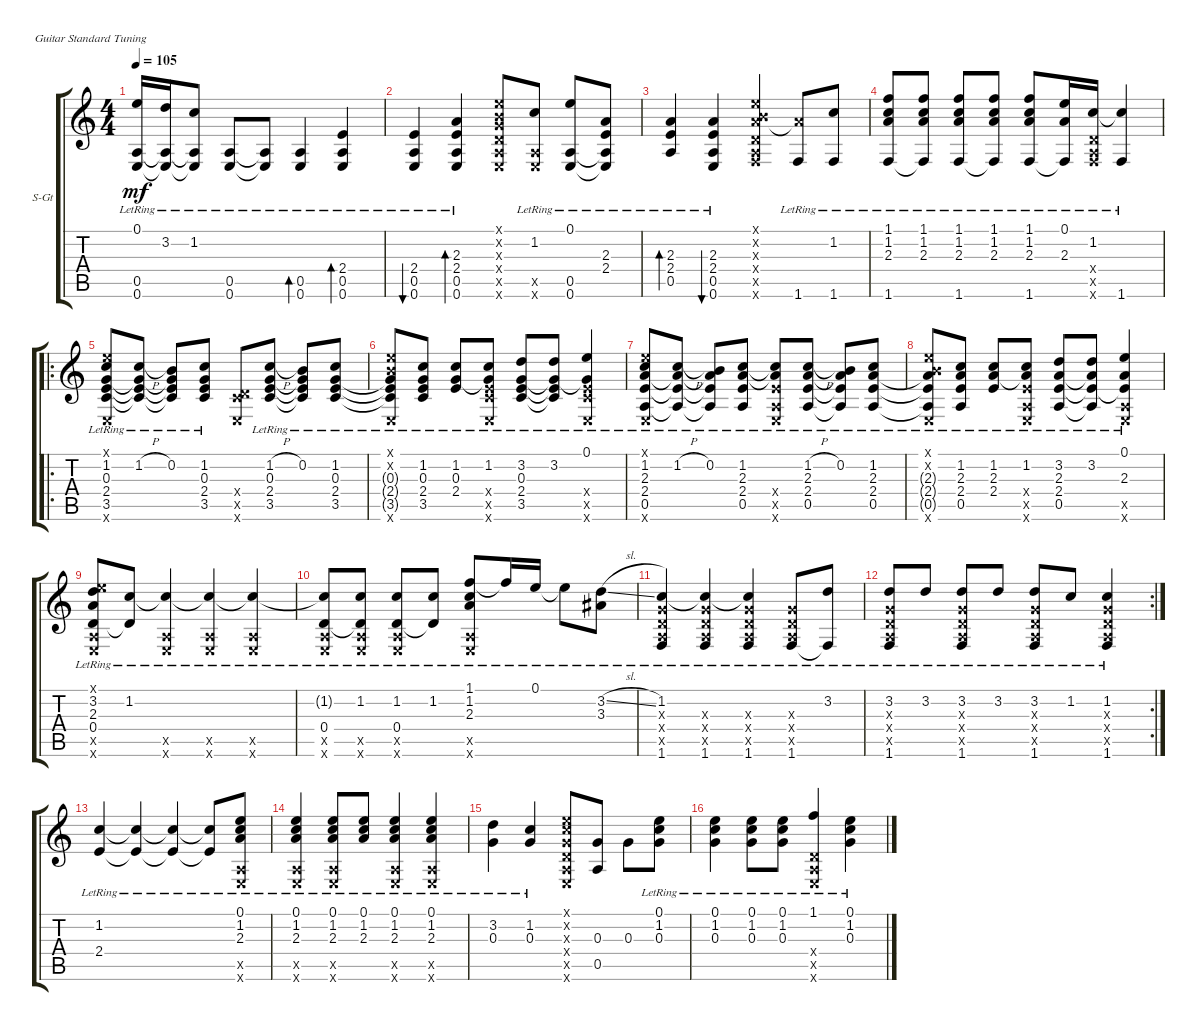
\defaultSystemsLayout 4
\bracketExtendMode groupsimilarinstruments
\firstSystemTrackNameOrientation horizontal
\otherSystemsTrackNameOrientation horizontal
\track ("Steel Guitar" "S-Gt") {instrument acousticguitarsteel}
\staff {score tabs}
\tuning (E4 B3 G3 D3 A2 E2)
\ts (4 4)
\tempo 105
\clef g2
\ks c
(0.1{lr t} 0.5{lr} 0.6{lr}).16{dy mf} (3.2{lr} 0.5{lr t} 0.6{lr t}).16 (1.2{lr} 0.5{lr t} 0.6{lr t}).8 (0.5{lr} 0.6{lr}).8 (0.5{lr t} 0.6{lr t}).8 (0.5{lr} 0.6{lr}).4{bd 240} (0.5{lr} 0.6{lr} 2.4).4{bd 130} |
(0.5{lr} 0.6{lr} 2.4).4{bu 425} (0.5{lr} 0.6{lr} 2.4{lr} 2.3{lr}).4{bd 450} (0.5{x} 0.6{x} 0.4{x} 0.2{x} 0.1{x} 0.3{x}).8 (1.2{lr} 0.5{x} 0.6{x}).8 (0.1{lr} 0.5{lr} 0.6{lr}).8 (2.3{lr} 0.5{lr t} 0.6{lr t} 2.4{lr}).8 |
(2.3{lr} 2.4 0.5).4{bd 30} (2.3{lr} 0.6{lr} 0.5 2.4).4{bu 340} (2.3{x} 1.6{x} 0.4{x} 0.2{x} 0.1{x} 0.5{x}).4 (2.3{x t} 1.6{lr}).8 (1.2{lr} 1.6{lr}).8 |
(1.1{lr} 1.6{lr} 1.2{lr} 2.3{lr}).8 (1.1{lr} 1.6{lr t} 1.2{lr} 2.3{lr}).8 (1.1{lr} 1.6{lr} 1.2{lr} 2.3{lr}).8 (1.1{lr} 1.6{lr t} 1.2{lr} 2.3{lr}).8 (1.1{lr} 1.6{lr} 1.2{lr} 2.3{lr}).8 (0.1{lr} 1.6{lr t} 2.3{lr}).16 (1.2{lr} 1.6{x} 0.5{x} 0.4{x}).16 (1.2{lr t} 1.6{lr}).4 |
\ro
(1.2{lr} 0.3{lr} 3.5{lr} 2.4{lr} 0.6{x} 0.1{x}).8 (1.2{h lr} 0.3{lr t} 2.4{lr t} 3.5{lr t}).8 (0.2{lr} 0.3{lr t} 2.4{lr t} 3.5{lr t}).8 (1.2{lr} 0.3{lr} 2.4{lr} 3.5{lr}).8 (3.5{x} 0.6{x} 0.4{x}).8 (1.2{h lr} 0.3{lr} 2.4{lr} 3.5{lr}).8 (0.2{lr} 0.3{lr t} 2.4{lr t} 3.5{lr t}).8 (1.2{lr} 0.3{lr} 2.4{lr} 3.5{lr}).8 |
(0.3{lr t} 2.4{lr t} 3.5{lr t} 0.6{x} 0.2{x} 0.1{x}).8 (1.2{lr} 0.3{lr} 2.4{lr} 3.5{lr}).8 (1.2{lr} 0.3{lr} 2.4{lr}).8 (1.2{lr} 0.3{lr t} 2.4{x} 3.5{x} 0.6{x}).8 (3.2{lr} 0.3{lr} 2.4{lr} 3.5{lr}).8 (3.2{lr} 0.3{lr t} 2.4{lr t} 3.5{lr t}).8 (0.1{lr} 0.3{lr t} 2.4{x} 3.5{x} 0.6{x}).4 |
(1.2{lr} 2.3{lr} 2.4{lr} 0.5{lr} 0.6{x} 0.1{x}).8 (1.2{h lr} 2.3{lr t} 2.4{lr t} 0.5{lr t}).8 (0.2{lr} 2.3{lr t} 2.4{lr t} 0.5{lr t}).8 (1.2{lr} 2.3{lr} 2.4{lr} 0.5{lr}).8 (1.2{lr t} 2.3{lr t} 2.4{x} 0.5{x} 0.6{x}).8 (1.2{h lr} 2.3{lr} 2.4{lr} 0.5{lr}).8 (0.2{lr} 2.3{lr t} 2.4{lr t} 0.5{lr t}).8 (1.2{lr} 2.3{lr} 2.4{lr} 0.5{lr}).8 |
(2.3{lr t} 2.4{lr t} 0.5{lr t} 0.6{x} 0.2{x} 0.1{x}).8 (1.2{lr} 2.3{lr} 2.4{lr} 0.5{lr}).8 (1.2{lr} 2.3{lr} 2.4{lr}).8 (1.2{lr} 2.3{lr t} 2.4{x} 0.5{x} 0.6{x}).8 (3.2{lr} 2.3{lr} 2.4{lr} 0.5{lr}).8 (3.2{lr} 2.3{lr t} 2.4{lr t} 0.5{lr t}).8 (0.1{lr} 2.3{lr} 2.4{lr t} 0.5{x} 0.6{x}).4 |
(3.2{lr} 0.4{lr} 2.3{lr} 0.5{x} 0.6{x} 0.1{x}).8 (1.2{lr} 0.4{lr t}).8 (1.2{lr t} 0.5{x} 0.6{x}).4 (1.2{lr t} 0.6{x} 0.5{x}).4 (1.2{lr t} 0.5{x} 0.6{x}).4 |
(1.2{lr t} 0.4{lr} 0.5{x} 0.6{x}).8 (1.2{lr} 0.4{lr t} 0.6{x} 0.5{x}).8 (1.2{lr} 0.4{lr} 0.5{x} 0.6{x}).8 (1.2{lr} 0.4{lr t}).8 (1.1{lr} 1.2{lr} 2.3{lr} 0.5{x} 0.6{x}).8 1.1{lr t}.16 0.1{lr}.16 0.1{lr t}.8 (3.2{sl lr} 3.3{lr}).8 |
(1.2{lr} 1.6{lr} 0.5{x} 0.4{x} 0.3{x}).4 (1.2{lr t} 1.6{lr} 0.3{x} 0.4{x} 0.5{x}).4 (1.2{lr t} 1.6{lr} 0.5{x} 0.4{x} 0.3{x}).4 (1.6{lr} 0.3{x} 0.4{x} 0.5{x}).8 (3.2{lr} 1.6{lr t}).8 |
\rc 2
(3.2{lr} 1.6{lr} 0.4{x} 0.5{x} 0.3{x}).8 3.2{lr}.8 (3.2{lr} 1.6{lr} 0.3{x} 0.4{x} 0.5{x}).8 3.2{lr}.8 (3.2{lr} 1.6{lr} 0.5{x} 0.4{x} 0.3{x}).8 1.2{lr}.8 (1.2{lr} 1.6{lr} 0.3{x} 0.4{x} 0.5{x}).4 |
(1.2{lr} 2.4{lr}).4 (1.2{lr t} 2.4{lr t}).4 (1.2{lr t} 2.4{lr t}).4 (1.2{lr t} 2.4{lr t}).8 (1.2{lr} 0.1 2.3 0.6{x} 0.5{x}).8 |
(1.2{lr} 0.1 2.3 0.5{x} 0.6{x}).4 (1.2{lr} 0.1 2.3 0.6{x} 0.5{x}).8 (1.2{lr} 0.1 2.3).8 (1.2{lr} 0.1 2.3 0.5{x} 0.6{x}).4 (1.2{lr} 0.1 2.3 0.6{x} 0.5{x}).4 |
(3.2{lr} 0.3).4 (1.2{lr} 0.3).4 (0.3{x} 1.2{x} 0.1{x} 0.4{x} 0.5{x} 0.6{x}).8 (0.5 0.3).8 0.3.8 (1.2{lr} 0.1 0.3).8 |
(1.2{lr} 0.3 0.1).4 (1.2{lr} 0.3 0.1).8 (1.2{lr} 0.3 0.1).8 (1.1{lr} 0.6{x} 0.5{x} 0.4{x}).4 (0.1{lr} 1.2 0.3).4
